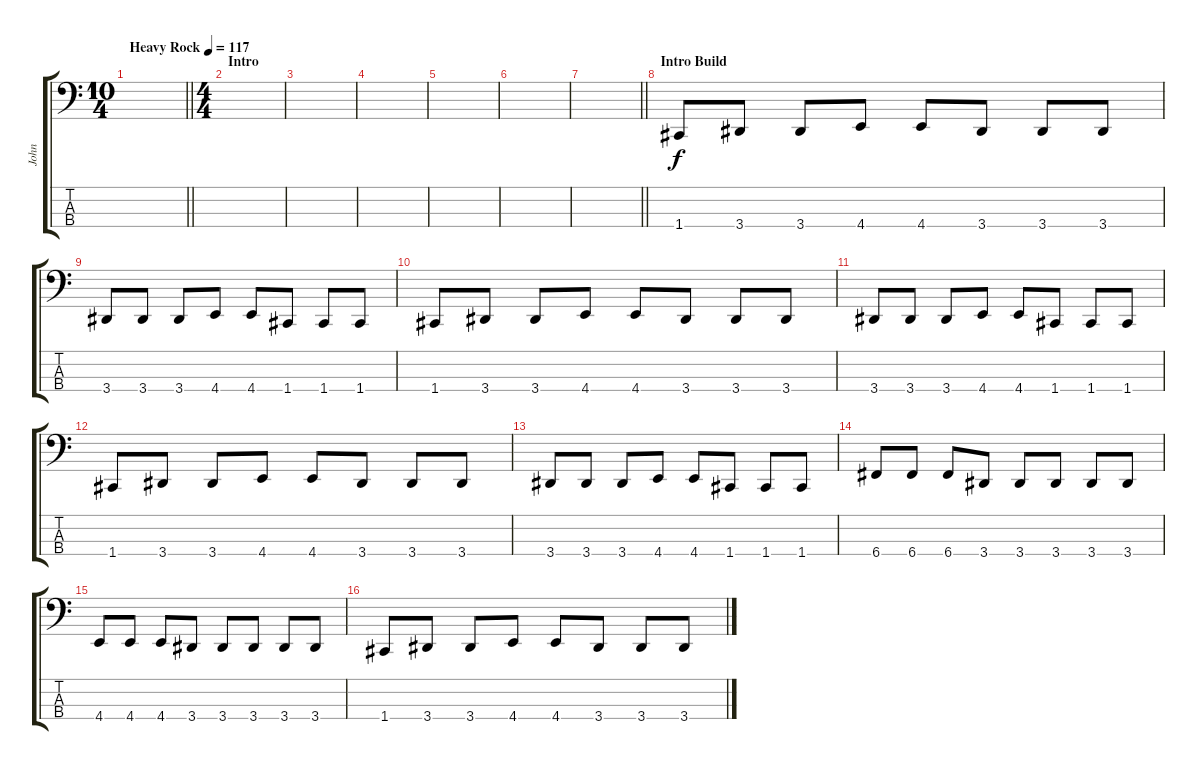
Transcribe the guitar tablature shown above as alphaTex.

\track ("John" "John") {instrument electricbasspick}
\staff {score tabs}
\tuning (F2 C2 G1 C1) {hide}
\ts (10 4)
\tempo (117 "Heavy Rock")
\clef f4
\barLineRight lightlight
\ks c
|
\ts (4 4)
\section ("" "Intro")
|
|
|
|
|
\barLineRight lightlight
|
\section ("" "Intro Build")
1.4.8 3.4.8 3.4.8 4.4.8 4.4.8 3.4.8 3.4.8 3.4.8 |
3.4.8 3.4.8 3.4.8 4.4.8 4.4.8 1.4.8 1.4.8 1.4.8 |
1.4.8 3.4.8 3.4.8 4.4.8 4.4.8 3.4.8 3.4.8 3.4.8 |
3.4.8 3.4.8 3.4.8 4.4.8 4.4.8 1.4.8 1.4.8 1.4.8 |
1.4.8 3.4.8 3.4.8 4.4.8 4.4.8 3.4.8 3.4.8 3.4.8 |
3.4.8 3.4.8 3.4.8 4.4.8 4.4.8 1.4.8 1.4.8 1.4.8 |
6.4.8 6.4.8 6.4.8 3.4.8 3.4.8 3.4.8 3.4.8 3.4.8 |
4.4.8 4.4.8 4.4.8 3.4.8 3.4.8 3.4.8 3.4.8 3.4.8 |
1.4.8 3.4.8 3.4.8 4.4.8 4.4.8 3.4.8 3.4.8 3.4.8
